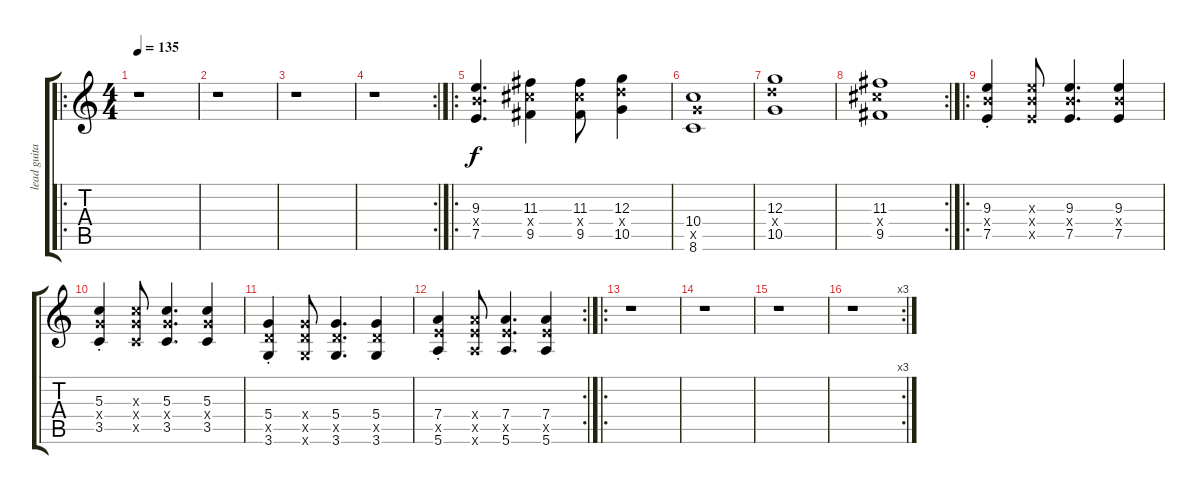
\track ("lead guitar" "lead guita") {instrument distortionguitar}
\staff {score tabs}
\tuning (E4 B3 G3 D3 A2 E2) {hide}
\ro
\ts (4 4)
\tempo 135
\clef g2
\ks c
r.1{dy f} |
r.1 |
r.1 |
\rc 2
r.1 |
\ro
(9.3 9.4{x} 7.5).4{d} (11.3 11.4{x} 9.5).4 (11.3 11.4{x} 9.5).8 (12.3 12.4{x} 10.5).4 |
(10.4 10.5{x} 8.6).1 |
(12.3 12.4{x} 10.5).1 |
\rc 2
(11.3 11.4{x} 9.5).1 |
\ro
(9.3{st} 9.4{st x} 7.5{st}).4 (9.3{x} 9.4{x} 7.5{x}).8 (9.3 9.4{x} 7.5).4{d} (9.3 9.4{x} 7.5).4 |
(5.3{st} 5.4{st x} 3.5{st}).4 (5.3{x} 5.4{x} 3.5{x}).8 (5.3 5.4{x} 3.5).4{d} (5.3 5.4{x} 3.5).4 |
(5.4{st} 5.5{st x} 3.6{st}).4 (5.4{x} 5.5{x} 3.6{x}).8 (5.4 5.5{x} 3.6).4{d} (5.4 5.5{x} 3.6).4 |
\rc 2
(7.4{st} 7.5{st x} 5.6{st}).4 (7.4{x} 7.5{x} 5.6{x}).8 (7.4 7.5{x} 5.6).4{d} (7.4 7.5{x} 5.6).4 |
\ro
r.1 |
r.1 |
r.1 |
\rc 3
r.1
